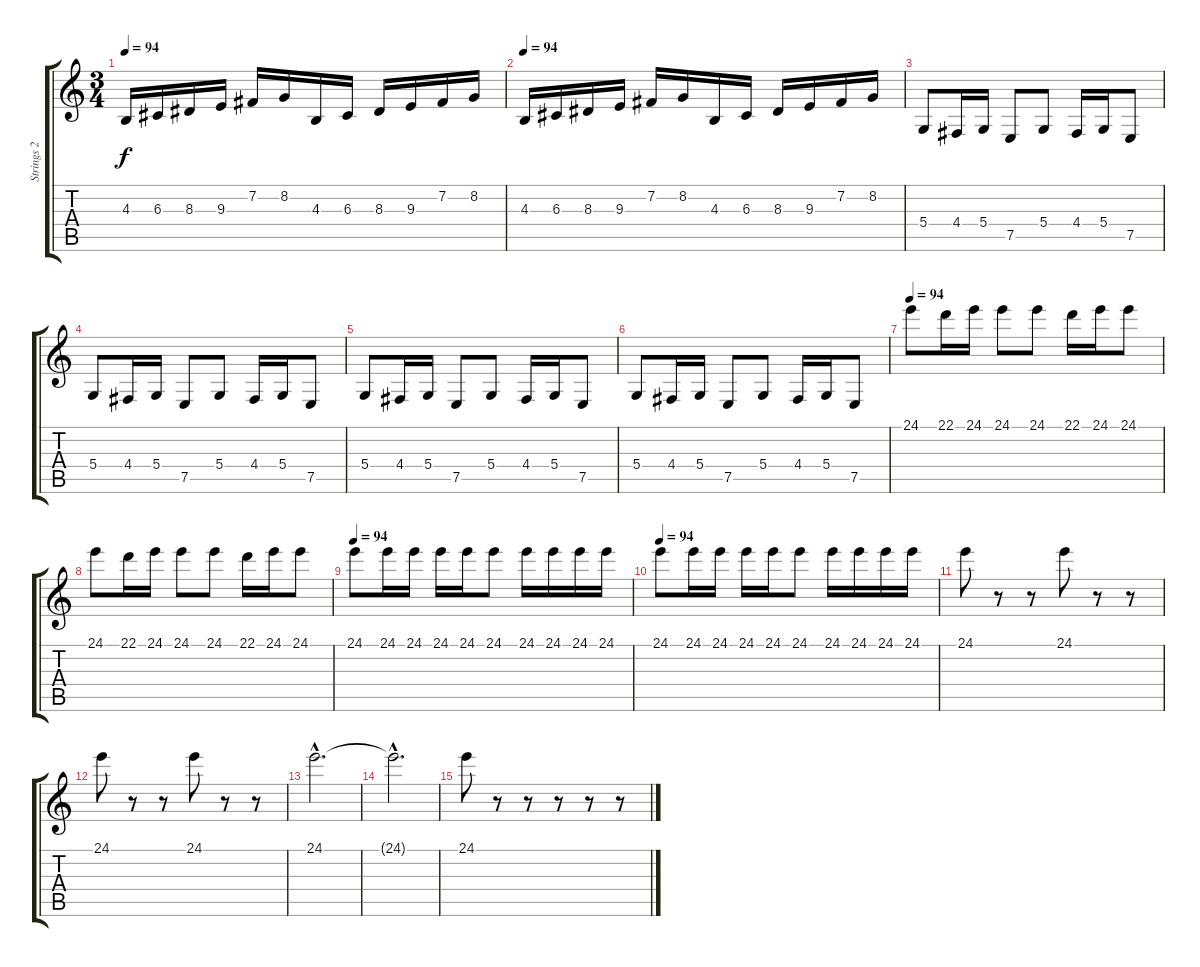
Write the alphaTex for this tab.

\track ("Strings 2" "Strings 2") {instrument stringensemble1}
\staff {score tabs}
\tuning (E4 B3 G3 D3 A2 E2) {hide}
\ts (3 4)
\tempo 94
\clef g2
\ks c
4.3.16{dy f} 6.3.16 8.3.16 9.3.16 7.2.16 8.2.16 4.3.16 6.3.16 8.3.16 9.3.16 7.2.16 8.2.16 |
\tempo 94
4.3.16 6.3.16 8.3.16 9.3.16 7.2.16 8.2.16 4.3.16 6.3.16 8.3.16 9.3.16 7.2.16 8.2.16 |
5.4.8 4.4.16 5.4.16 7.5.8 5.4.8 4.4.16 5.4.16 7.5.8 |
5.4.8 4.4.16 5.4.16 7.5.8 5.4.8 4.4.16 5.4.16 7.5.8 |
5.4.8 4.4.16 5.4.16 7.5.8 5.4.8 4.4.16 5.4.16 7.5.8 |
5.4.8 4.4.16 5.4.16 7.5.8 5.4.8 4.4.16 5.4.16 7.5.8 |
\tempo 94
24.1.8 22.1.16 24.1.16 24.1.8 24.1.8 22.1.16 24.1.16 24.1.8 |
24.1.8 22.1.16 24.1.16 24.1.8 24.1.8 22.1.16 24.1.16 24.1.8 |
\tempo 94
24.1.8 24.1.16 24.1.16 24.1.16 24.1.16 24.1.8 24.1.16 24.1.16 24.1.16 24.1.16 |
\tempo 94
24.1.8 24.1.16 24.1.16 24.1.16 24.1.16 24.1.8 24.1.16 24.1.16 24.1.16 24.1.16 |
24.1.8 r.8 r.8 24.1.8 r.8 r.8 |
24.1.8 r.8 r.8 24.1.8 r.8 r.8 |
24.1{hac}.2{d} |
24.1{hac t}.2{d} |
24.1.8 r.8 r.8 r.8 r.8 r.8
